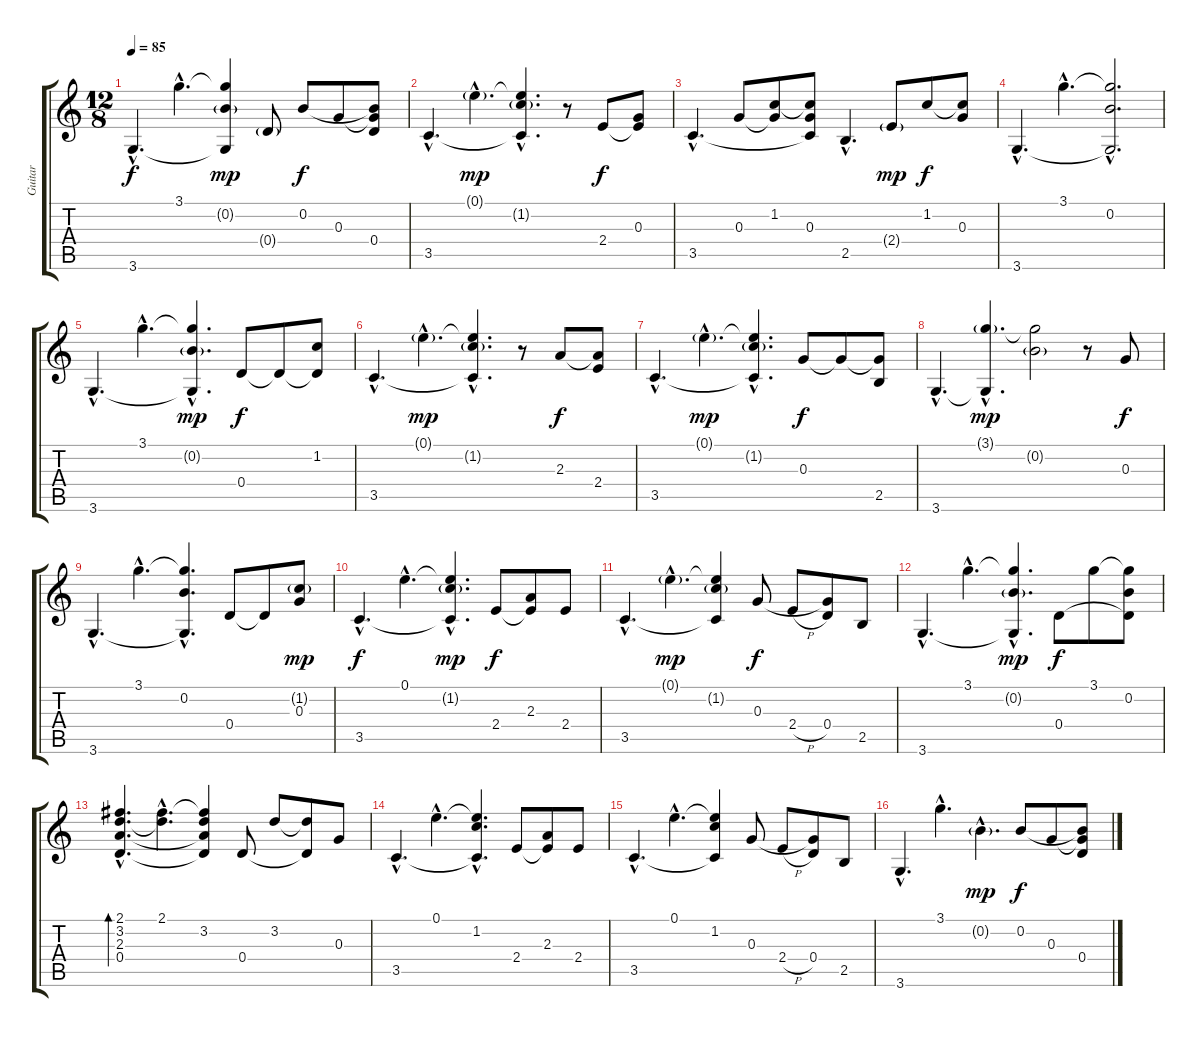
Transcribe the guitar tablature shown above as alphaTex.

\track ("Guitar" "Guitar") {instrument acousticguitarsteel}
\staff {score tabs}
\tuning (E4 B3 G3 D3 A2 E2) {hide}
\ts (12 8)
\tempo 85
\clef g2
\ks c
3.6{hac}.4{d dy f instrument acousticguitarsteel} 3.1{hac}.4{d} (3.1{t} 0.2{g} 3.6{t}).4{dy mp} 0.4{g}.8 0.2.8{dy f} 0.3.8 (0.2{t} 0.3{t} 0.4).8 |
3.5{hac}.4{d} 0.1{g hac}.4{d dy mp} (0.1{hac t} 1.2{g hac} 3.5{hac t}).4{d} r.8 2.4.8{dy f} (0.3 2.4{t}).8 |
3.5{hac}.4{d} 0.3.8 (1.2 0.3{t}).8 (1.2{t} 0.3 3.5{t}).8 2.5{hac}.4{d} 2.4{g}.8{dy mp} 1.2.8{dy f} (1.2{t} 0.3).8 |
3.6{hac}.4{d} 3.1{hac}.4{d} (3.1{hac t} 0.2{hac} 3.6{hac t}).2{d} |
3.6{hac}.4{d} 3.1{hac}.4{d} (3.1{hac t} 0.2{g hac} 3.6{hac t}).4{d dy mp} 0.4.8{dy f} 0.4{t}.8 (1.2 0.4{t}).8 |
3.5{hac}.4{d} 0.1{g hac}.4{d dy mp} (0.1{hac t} 1.2{g hac} 3.5{hac t}).4{d} r.8 2.3.8{dy f} (2.3{t} 2.4).8 |
3.5{hac}.4{d} 0.1{g hac}.4{d dy mp} (0.1{hac t} 1.2{g hac} 3.5{hac t}).4{d} 0.3.8{dy f} 0.3{t}.8 (0.3{t} 2.5).8 |
3.6{hac}.4{d} (3.1{g hac} 3.6{hac t}).4{d dy mp} (3.1{t} 0.2{g}).2 r.8 0.3.8{dy f} |
3.6{hac}.4{d} 3.1{hac}.4{d} (3.1{hac t} 0.2{hac} 3.6{hac t}).4{d} 0.4.8 0.4{t}.8 (1.2{g} 0.3).8{dy mp} |
3.5{hac}.4{d dy f} 0.1{hac}.4{d} (0.1{hac t} 1.2{g hac} 3.5{hac t}).4{d dy mp} 2.4.8{dy f} (2.3 2.4{t}).8 2.4.8 |
3.5{hac}.4{d} 0.1{g hac}.4{d dy mp} (0.1{t} 1.2{g} 3.5{t}).4 0.3.8{dy f} 2.4{h}.8 (0.3{t} 0.4).8 2.5.8 |
3.6{hac}.4{d} 3.1{hac}.4{d} (3.1{hac t} 0.2{g hac} 3.6{hac t}).4{d dy mp} 0.4.8{dy f} 3.1.8 (3.1{t} 0.2 0.4{t}).8 |
(2.1{hac} 3.2{hac} 2.3{hac} 0.4{hac}).4{d bd 240} (2.1{hac} 3.2{hac t}).4{d} (2.1{t} 3.2 2.3{t} 0.4{t}).4 0.4.8 3.2.8 (3.2{t} 0.4{t}).8 0.3.8 |
3.5{hac}.4{d} 0.1{hac}.4{d} (0.1{hac t} 1.2{hac} 3.5{hac t}).4{d} 2.4.8 (2.3 2.4{t}).8 2.4.8 |
3.5{hac}.4{d} 0.1{hac}.4{d} (0.1{t} 1.2 3.5{t}).4 0.3.8 2.4{h}.8 (0.3{t} 0.4).8 2.5.8 |
3.6{hac}.4{d} 3.1{hac}.4{d} 0.2{g hac}.4{d dy mp} 0.2.8{dy f} 0.3.8 (0.2{t} 0.3{t} 0.4).8
